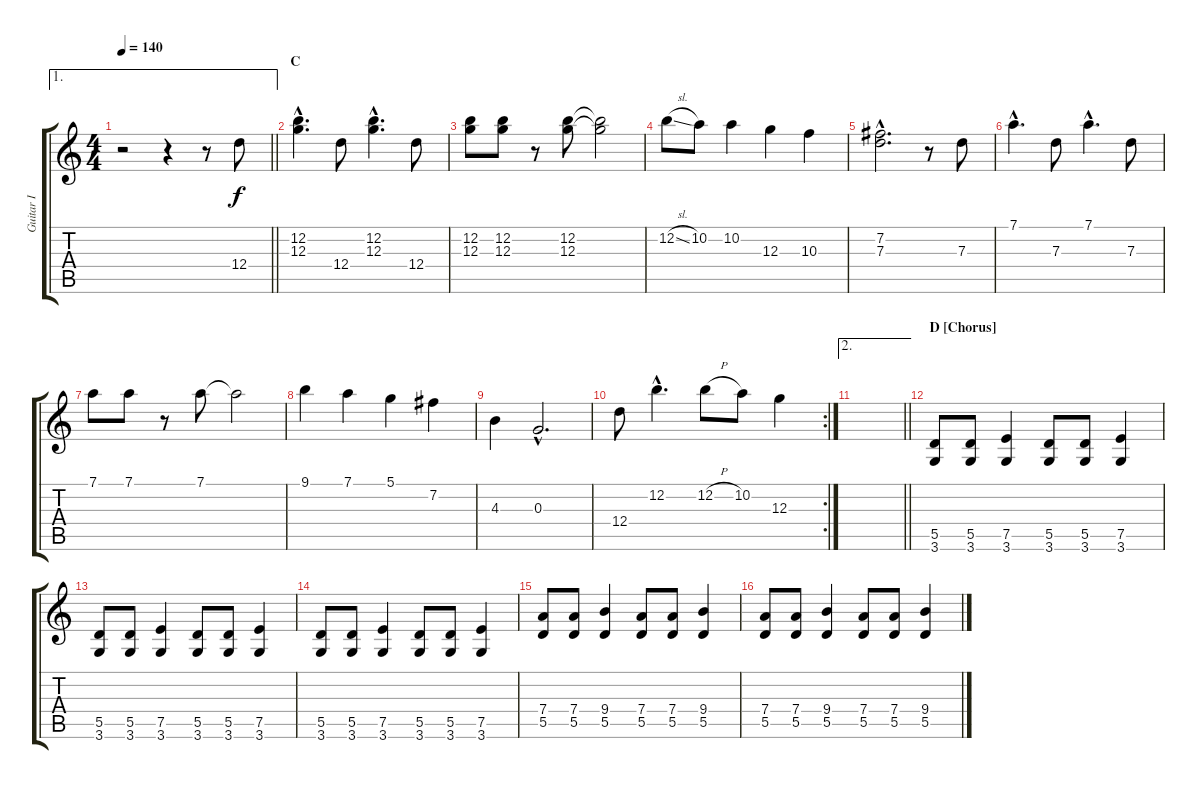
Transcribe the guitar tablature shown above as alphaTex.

\track ("Guitar I" "Guitar I") {instrument electricguitarclean}
\staff {score tabs}
\tuning (D4 B3 G3 D3 A2 E2) {hide}
\ae 1
\ts (4 4)
\tempo 140
\clef g2
\barLineRight lightlight
\ks c
r.2{dy f instrument distortionguitar} r.4 r.8 12.4.8 |
\section ("" "C")
(12.2{hac} 12.3{hac}).4{d} 12.4.8 (12.2{hac} 12.3{hac}).4{d} 12.4.8 |
(12.2 12.3).8 (12.2 12.3).8 r.8 (12.2 12.3).8 (12.2{t} 12.3{t}).2 |
12.2{sl}.8 10.2.8 10.2.4 12.3.4 10.3.4 |
(7.2{hac} 7.3{hac}).2{d} r.8 7.3.8 |
7.1{hac}.4{d} 7.3.8 7.1{hac}.4{d} 7.3.8 |
7.1.8 7.1.8 r.8 7.1.8 7.1{t}.2 |
9.1.4 7.1.4 5.1.4 7.2.4 |
4.3.4 0.3{hac}.2{d} |
\rc 2
12.4.8 12.2{hac}.4{d} 12.2{h}.8 10.2.8 12.3.4 |
\ae 2
\barLineRight lightlight
|
\section ("" "D [Chorus]")
(5.5 3.6).8 (5.5 3.6).8 (7.5 3.6).4 (5.5 3.6).8 (5.5 3.6).8 (7.5 3.6).4 |
(5.5 3.6).8 (5.5 3.6).8 (7.5 3.6).4 (5.5 3.6).8 (5.5 3.6).8 (7.5 3.6).4 |
(5.5 3.6).8 (5.5 3.6).8 (7.5 3.6).4 (5.5 3.6).8 (5.5 3.6).8 (7.5 3.6).4 |
(7.4 5.5).8 (7.4 5.5).8 (9.4 5.5).4 (7.4 5.5).8 (7.4 5.5).8 (9.4 5.5).4 |
(7.4 5.5).8 (7.4 5.5).8 (9.4 5.5).4 (7.4 5.5).8 (7.4 5.5).8 (9.4 5.5).4
